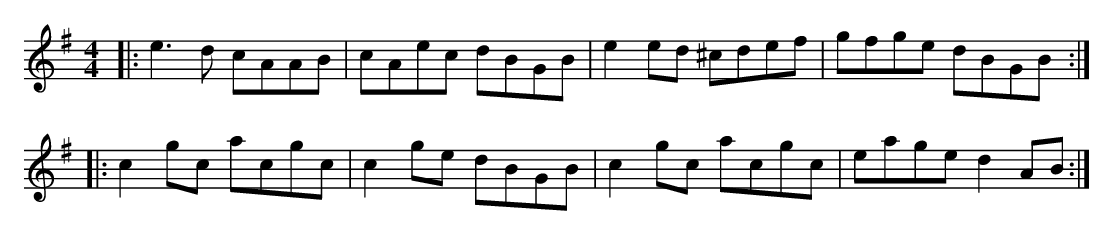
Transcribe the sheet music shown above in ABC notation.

X:1
M:4/4
K:Ador
|:e3d cAAB|cAec dBGB|e2ed ^cdef|gfge dBGB:|
|:c2gc acgc|c2ge dBGB|c2gc acgc|eage d2AB:|
